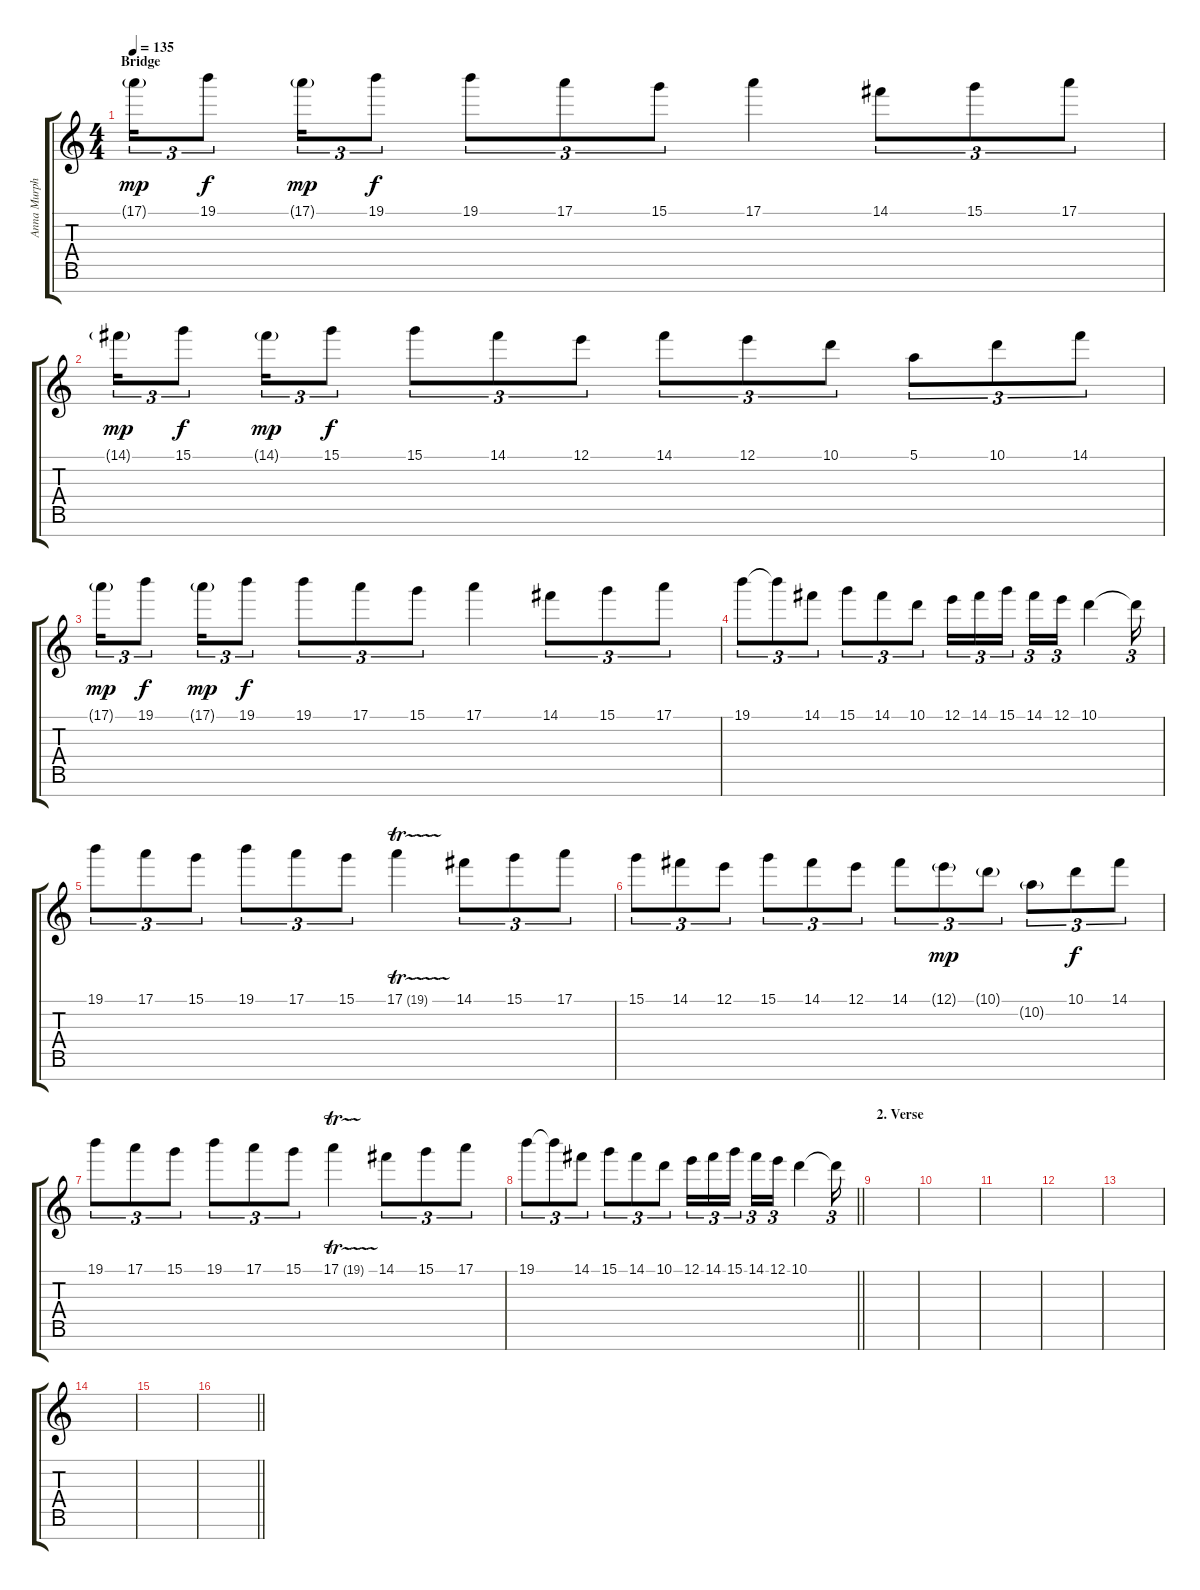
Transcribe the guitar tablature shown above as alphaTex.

\track ("Anna Murphy" "Anna Murph") {instrument contrabass}
\staff {score tabs}
\tuning (E4 B3 G3 D3 A2 E2 B1) {hide}
\ts (4 4)
\section ("" "Bridge")
\tempo 135
\clef g2
\ks c
17.1{g}.16{tu (3 2) dy mp} 19.1.8{tu (3 2) dy f} 17.1{g}.16{tu (3 2) dy mp} 19.1.8{tu (3 2) dy f} 19.1.8{tu (3 2)} 17.1.8{tu (3 2)} 15.1.8{tu (3 2)} 17.1.4 14.1.8{tu (3 2)} 15.1.8{tu (3 2)} 17.1.8{tu (3 2)} |
14.1{g}.16{tu (3 2) dy mp} 15.1.8{tu (3 2) dy f} 14.1{g}.16{tu (3 2) dy mp} 15.1.8{tu (3 2) dy f} 15.1.8{tu (3 2)} 14.1.8{tu (3 2)} 12.1.8{tu (3 2)} 14.1.8{tu (3 2)} 12.1.8{tu (3 2)} 10.1.8{tu (3 2)} 5.1.8{tu (3 2)} 10.1.8{tu (3 2)} 14.1.8{tu (3 2)} |
17.1{g}.16{tu (3 2) dy mp} 19.1.8{tu (3 2) dy f} 17.1{g}.16{tu (3 2) dy mp} 19.1.8{tu (3 2) dy f} 19.1.8{tu (3 2)} 17.1.8{tu (3 2)} 15.1.8{tu (3 2)} 17.1.4 14.1.8{tu (3 2)} 15.1.8{tu (3 2)} 17.1.8{tu (3 2)} |
19.1.8{tu (3 2)} 19.1{t}.8{tu (3 2)} 14.1.8{tu (3 2)} 15.1.8{tu (3 2)} 14.1.8{tu (3 2)} 10.1.8{tu (3 2)} 12.1.16{tu (3 2)} 14.1.16{tu (3 2)} 15.1.16{tu (3 2) beam splitsecondary} 14.1.16{tu (3 2)} 12.1.16{tu (3 2)} 10.1.4 10.1{t}.16{tu (3 2)} |
19.1.8{tu (3 2)} 17.1.8{tu (3 2)} 15.1.8{tu (3 2)} 19.1.8{tu (3 2)} 17.1.8{tu (3 2)} 15.1.8{tu (3 2)} 17.1{tr (19 32)}.4 14.1.8{tu (3 2)} 15.1.8{tu (3 2)} 17.1.8{tu (3 2)} |
15.1.8{tu (3 2)} 14.1.8{tu (3 2)} 12.1.8{tu (3 2)} 15.1.8{tu (3 2)} 14.1.8{tu (3 2)} 12.1.8{tu (3 2)} 14.1.8{tu (3 2)} 12.1{g}.8{tu (3 2) dy mp} 10.1{g}.8{tu (3 2)} 10.2{g}.8{tu (3 2)} 10.1.8{tu (3 2) dy f} 14.1.8{tu (3 2)} |
19.1.8{tu (3 2)} 17.1.8{tu (3 2)} 15.1.8{tu (3 2)} 19.1.8{tu (3 2)} 17.1.8{tu (3 2)} 15.1.8{tu (3 2)} 17.1{tr (19 32)}.4 14.1.8{tu (3 2)} 15.1.8{tu (3 2)} 17.1.8{tu (3 2)} |
\barLineRight lightlight
19.1.8{tu (3 2)} 19.1{t}.8{tu (3 2)} 14.1.8{tu (3 2)} 15.1.8{tu (3 2)} 14.1.8{tu (3 2)} 10.1.8{tu (3 2)} 12.1.16{tu (3 2)} 14.1.16{tu (3 2)} 15.1.16{tu (3 2) beam splitsecondary} 14.1.16{tu (3 2)} 12.1.16{tu (3 2)} 10.1.4 10.1{t}.16{tu (3 2)} |
\section ("" "2. Verse")
|
|
|
|
|
|
|
\barLineRight lightlight
